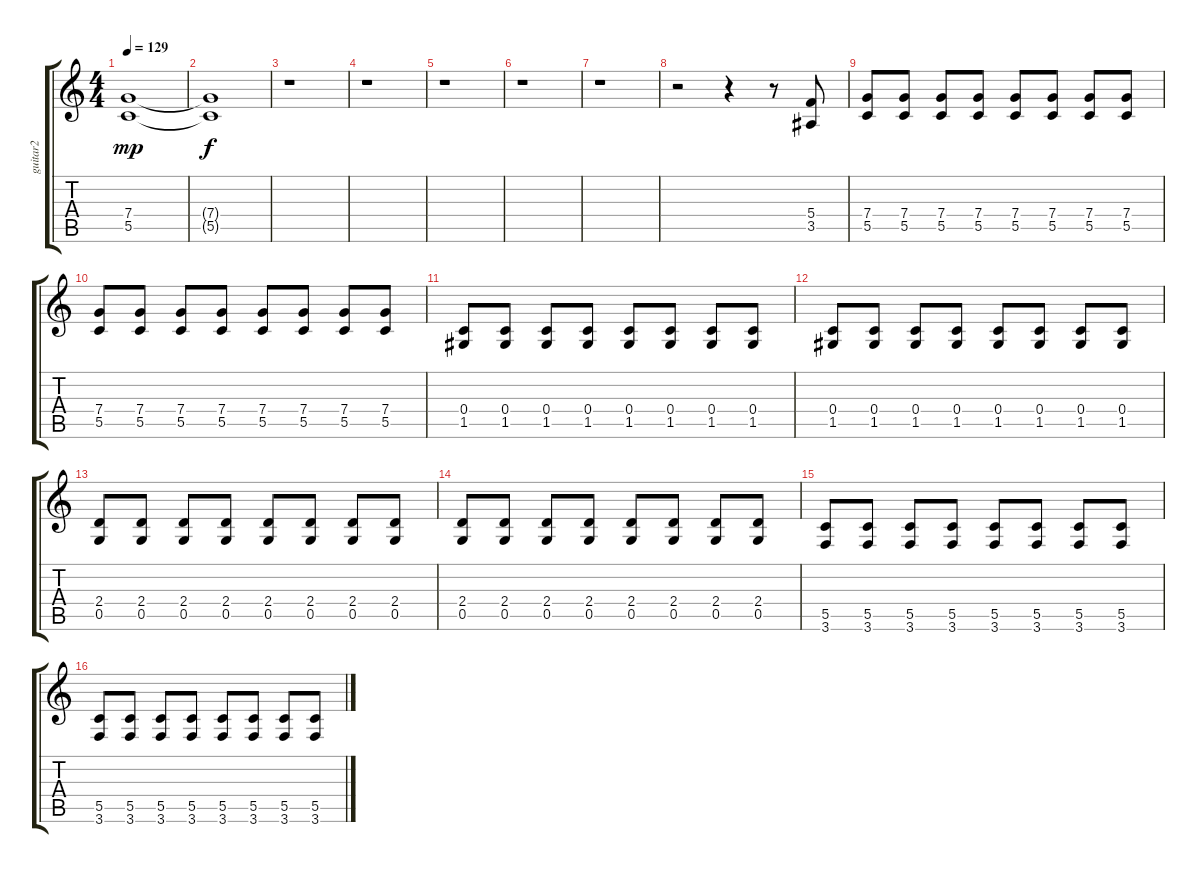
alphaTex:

\track ("guitar2" "guitar2") {instrument overdrivenguitar}
\staff {score tabs}
\tuning (D4 A3 F3 C3 G2 D2) {hide}
\ts (4 4)
\tempo 129
\clef g2
\ks c
(7.4 5.5).1{dy mp instrument overdrivenguitar} |
(7.4{t} 5.5{t}).1{dy f} |
r.1 |
r.1 |
r.1 |
r.1 |
r.1 |
r.2 r.4 r.8 (5.4 3.5).8 |
(7.4 5.5).8 (7.4 5.5).8 (7.4 5.5).8 (7.4 5.5).8 (7.4 5.5).8 (7.4 5.5).8 (7.4 5.5).8 (7.4 5.5).8 |
(7.4 5.5).8 (7.4 5.5).8 (7.4 5.5).8 (7.4 5.5).8 (7.4 5.5).8 (7.4 5.5).8 (7.4 5.5).8 (7.4 5.5).8 |
(0.4 1.5).8 (0.4 1.5).8 (0.4 1.5).8 (0.4 1.5).8 (0.4 1.5).8 (0.4 1.5).8 (0.4 1.5).8 (0.4 1.5).8 |
(0.4 1.5).8 (0.4 1.5).8 (0.4 1.5).8 (0.4 1.5).8 (0.4 1.5).8 (0.4 1.5).8 (0.4 1.5).8 (0.4 1.5).8 |
(2.4 0.5).8 (2.4 0.5).8 (2.4 0.5).8 (2.4 0.5).8 (2.4 0.5).8 (2.4 0.5).8 (2.4 0.5).8 (2.4 0.5).8 |
(2.4 0.5).8 (2.4 0.5).8 (2.4 0.5).8 (2.4 0.5).8 (2.4 0.5).8 (2.4 0.5).8 (2.4 0.5).8 (2.4 0.5).8 |
(5.5 3.6).8 (5.5 3.6).8 (5.5 3.6).8 (5.5 3.6).8 (5.5 3.6).8 (5.5 3.6).8 (5.5 3.6).8 (5.5 3.6).8 |
(5.5 3.6).8 (5.5 3.6).8 (5.5 3.6).8 (5.5 3.6).8 (5.5 3.6).8 (5.5 3.6).8 (5.5 3.6).8 (5.5 3.6).8
